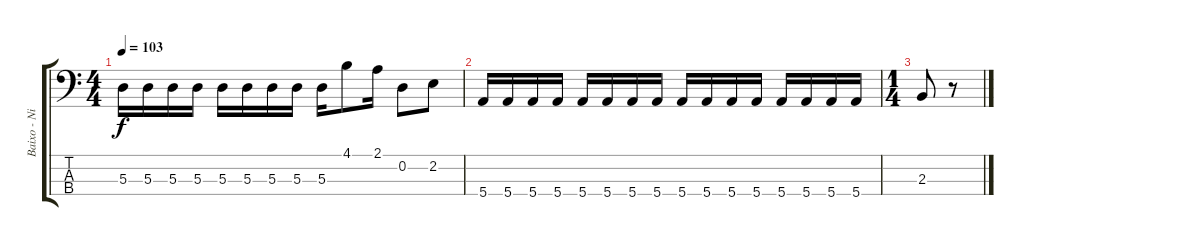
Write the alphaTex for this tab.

\track ("Baixo - Nikola" "Baixo - Ni") {instrument electricbasspick}
\staff {score tabs}
\tuning (G2 D2 A1 E1) {hide}
\ts (4 4)
\tempo 103
\clef f4
\ks c
5.3.16{dy f} 5.3.16 5.3.16 5.3.16 5.3.16 5.3.16 5.3.16 5.3.16 5.3.16 4.1.8 2.1.16 0.2.8 2.2.8 |
5.4.16 5.4.16 5.4.16 5.4.16 5.4.16 5.4.16 5.4.16 5.4.16 5.4.16 5.4.16 5.4.16 5.4.16 5.4.16 5.4.16 5.4.16 5.4.16 |
\ts (1 4)
2.3.8 r.8
